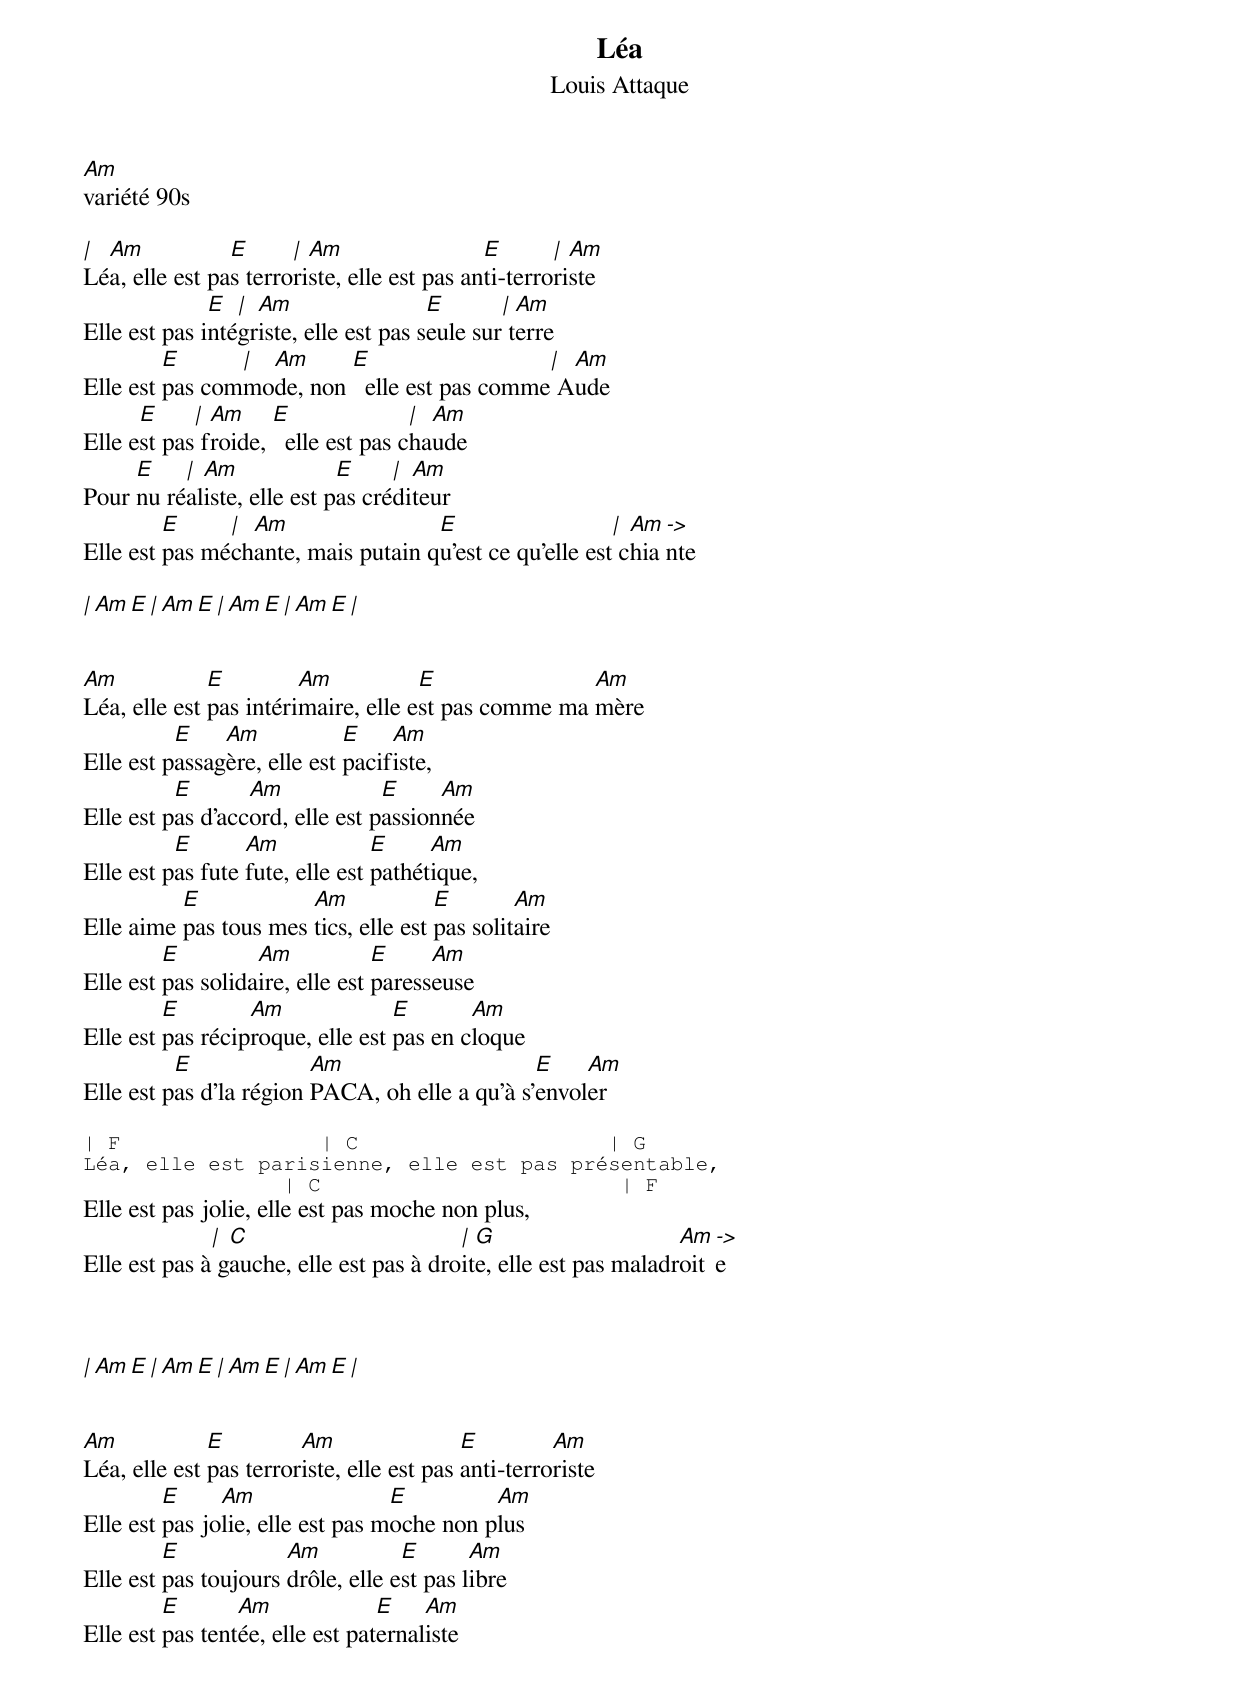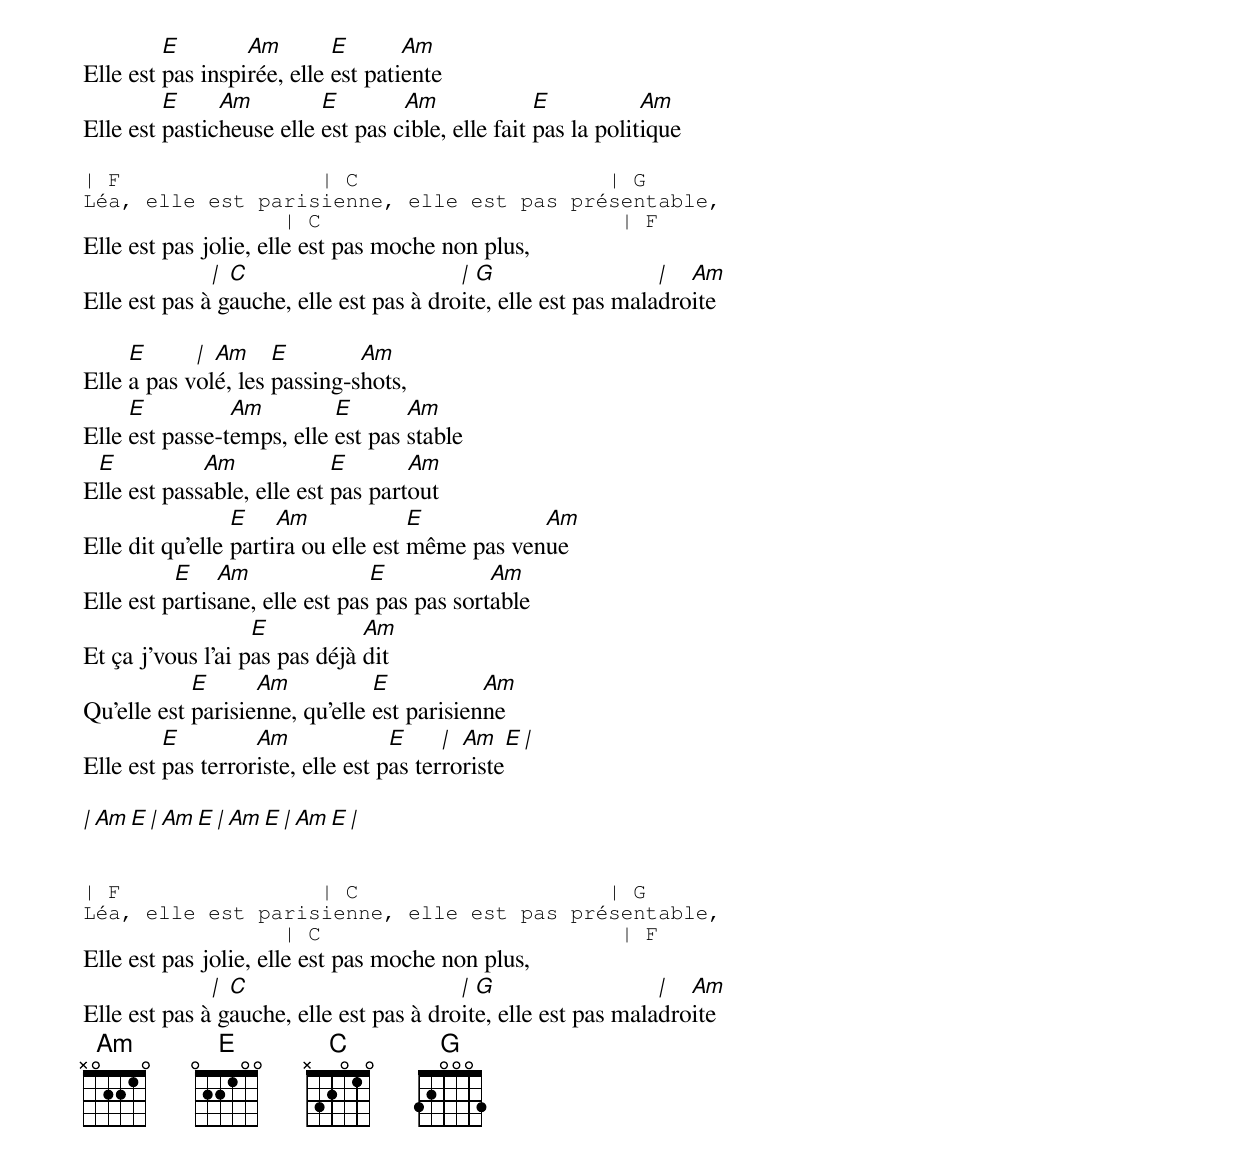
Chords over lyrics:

Léa
Louis Attaque
Am
variété 90s

| Am            E      | Am                  E       | Am
Léa, elle est pas terroriste, elle est pas anti-terroriste
              E  | Am                  E       | Am
Elle est pas intégriste, elle est pas seule sur terre
         E      | Am      E                   | Am
Elle est pas commode, non   elle est pas comme Aude
      E     | Am     E               | Am
Elle est pas froide,   elle est pas chaude
     E    | Am              E     | Am
Pour nu réaliste, elle est pas créditeur
         E     | Am                 E                   | Am ->
Elle est pas méchante, mais putain qu’est ce qu’elle est chiante

| Am  E   | Am  E   | Am  E   | Am  E   |


Am            E         Am           E               Am
Léa, elle est pas intérimaire, elle est pas comme ma mère
          E    Am            E    Am
Elle est passagère, elle est pacifiste,
          E       Am             E     Am
Elle est pas d’accord, elle est passionnée
          E       Am             E     Am
Elle est pas fute fute, elle est pathétique,
          E            Am             E        Am
Elle aime pas tous mes tics, elle est pas solitaire
         E         Am            E     Am
Elle est pas solidaire, elle est paresseuse
         E        Am              E       Am
Elle est pas réciproque, elle est pas en cloque
          E              Am                     E    Am
Elle est pas d’la région PACA, oh elle a qu’à s’envoler

| F                | C                    | G
Léa, elle est parisienne, elle est pas présentable,
                | C                        | F
Elle est pas jolie, elle est pas moche non plus,
              | C                        | G                     Am ->
Elle est pas à gauche, elle est pas à droite, elle est pas maladroite



| Am  E   | Am  E   | Am  E   | Am  E   |


Am            E         Am                 E         Am
Léa, elle est pas terroriste, elle est pas anti-terroriste
         E     Am                 E         Am
Elle est pas jolie, elle est pas moche non plus
         E            Am           E       Am
Elle est pas toujours drôle, elle est pas libre
         E       Am              E    Am
Elle est pas tentée, elle est paternaliste
         E        Am        E       Am
Elle est pas inspirée, elle est patiente
         E     Am         E        Am              E           Am
Elle est pasticheuse elle est pas cible, elle fait pas la politique

| F                | C                    | G
Léa, elle est parisienne, elle est pas présentable,
                | C                        | F
Elle est pas jolie, elle est pas moche non plus,
              | C                        | G                   |  Am
Elle est pas à gauche, elle est pas à droite, elle est pas maladroite

     E      | Am     E        Am
Elle a pas volé, les passing-shots,
     E          Am         E       Am
Elle est passe-temps, elle est pas stable
 E           Am             E       Am
Elle est passable, elle est pas partout
                 E    Am             E           Am
Elle dit qu’elle partira ou elle est même pas venue
          E    Am               E            Am
Elle est partisane, elle est pas pas pas sortable
                   E           Am
Et ça j’vous l’ai pas pas déjà dit
            E      Am           E           Am
Qu’elle est parisienne, qu'elle est parisienne
         E         Am              E     | Am   E  |
Elle est pas terroriste, elle est pas terroriste

| Am  E   | Am  E   | Am  E   | Am  E   |


| F                | C                    | G
Léa, elle est parisienne, elle est pas présentable,
                | C                        | F
Elle est pas jolie, elle est pas moche non plus,
              | C                        | G                   |  Am
Elle est pas à gauche, elle est pas à droite, elle est pas maladroite
